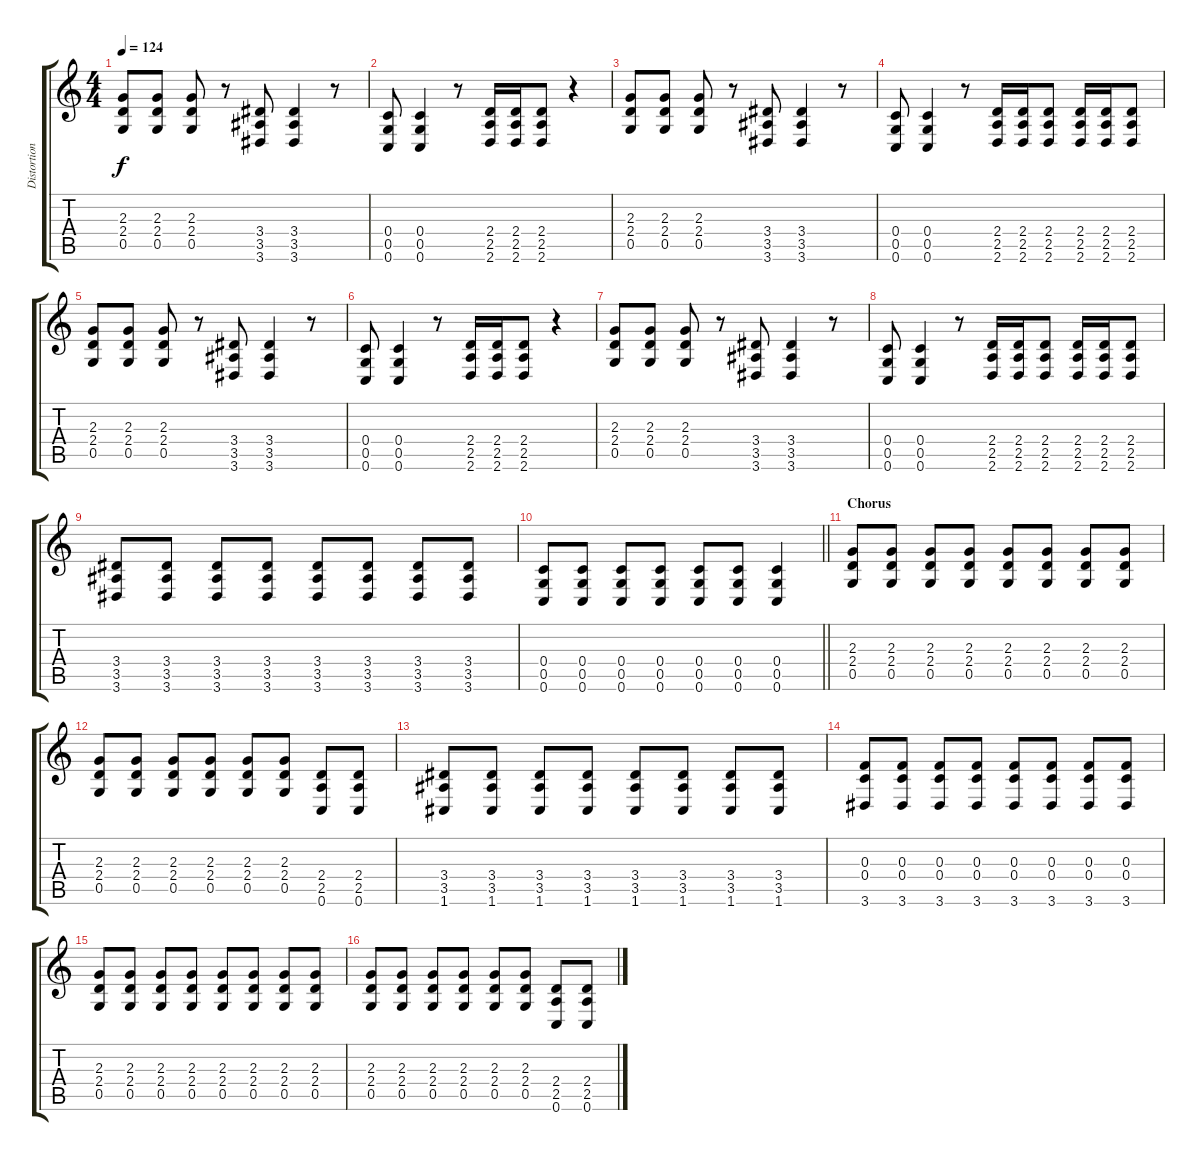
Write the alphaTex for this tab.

\track ("Distortion Guitar" "Distortion") {instrument distortionguitar}
\staff {score tabs}
\tuning (D4 A3 F3 C3 G2 C2) {hide}
\ts (4 4)
\tempo 124
\clef g2
\ks c
(2.3 2.4 0.5).8{dy f} (2.3 2.4 0.5).8 (2.3 2.4 0.5).8 r.8 (3.4 3.5 3.6).8 (3.4 3.5 3.6).4 r.8 |
(0.4 0.5 0.6).8 (0.4 0.5 0.6).4 r.8 (2.4 2.5 2.6).16 (2.4 2.5 2.6).16 (2.4 2.5 2.6).8 r.4 |
(2.3 2.4 0.5).8 (2.3 2.4 0.5).8 (2.3 2.4 0.5).8 r.8 (3.4 3.5 3.6).8 (3.4 3.5 3.6).4 r.8 |
(0.4 0.5 0.6).8 (0.4 0.5 0.6).4 r.8 (2.4 2.5 2.6).16 (2.4 2.5 2.6).16 (2.4 2.5 2.6).8 (2.4 2.5 2.6).16 (2.4 2.5 2.6).16 (2.4 2.5 2.6).8 |
(2.3 2.4 0.5).8 (2.3 2.4 0.5).8 (2.3 2.4 0.5).8 r.8 (3.4 3.5 3.6).8 (3.4 3.5 3.6).4 r.8 |
(0.4 0.5 0.6).8 (0.4 0.5 0.6).4 r.8 (2.4 2.5 2.6).16 (2.4 2.5 2.6).16 (2.4 2.5 2.6).8 r.4 |
(2.3 2.4 0.5).8 (2.3 2.4 0.5).8 (2.3 2.4 0.5).8 r.8 (3.4 3.5 3.6).8 (3.4 3.5 3.6).4 r.8 |
(0.4 0.5 0.6).8 (0.4 0.5 0.6).4 r.8 (2.4 2.5 2.6).16 (2.4 2.5 2.6).16 (2.4 2.5 2.6).8 (2.4 2.5 2.6).16 (2.4 2.5 2.6).16 (2.4 2.5 2.6).8 |
(3.4 3.5 3.6).8 (3.4 3.5 3.6).8 (3.4 3.5 3.6).8 (3.4 3.5 3.6).8 (3.4 3.5 3.6).8 (3.4 3.5 3.6).8 (3.4 3.5 3.6).8 (3.4 3.5 3.6).8 |
\barLineRight lightlight
(0.4 0.5 0.6).8 (0.4 0.5 0.6).8 (0.4 0.5 0.6).8 (0.4 0.5 0.6).8 (0.4 0.5 0.6).8 (0.4 0.5 0.6).8 (0.4 0.5 0.6).4 |
\section ("" "Chorus")
(2.3 2.4 0.5).8 (2.3 2.4 0.5).8 (2.3 2.4 0.5).8 (2.3 2.4 0.5).8 (2.3 2.4 0.5).8 (2.3 2.4 0.5).8 (2.3 2.4 0.5).8 (2.3 2.4 0.5).8 |
(2.3 2.4 0.5).8 (2.3 2.4 0.5).8 (2.3 2.4 0.5).8 (2.3 2.4 0.5).8 (2.3 2.4 0.5).8 (2.3 2.4 0.5).8 (2.4 2.5 0.6).8 (2.4 2.5 0.6).8 |
(3.4 3.5 1.6).8 (3.4 3.5 1.6).8 (3.4 3.5 1.6).8 (3.4 3.5 1.6).8 (3.4 3.5 1.6).8 (3.4 3.5 1.6).8 (3.4 3.5 1.6).8 (3.4 3.5 1.6).8 |
(0.3 0.4 3.6).8 (0.3 0.4 3.6).8 (0.3 0.4 3.6).8 (0.3 0.4 3.6).8 (0.3 0.4 3.6).8 (0.3 0.4 3.6).8 (0.3 0.4 3.6).8 (0.3 0.4 3.6).8 |
(2.3 2.4 0.5).8 (2.3 2.4 0.5).8 (2.3 2.4 0.5).8 (2.3 2.4 0.5).8 (2.3 2.4 0.5).8 (2.3 2.4 0.5).8 (2.3 2.4 0.5).8 (2.3 2.4 0.5).8 |
(2.3 2.4 0.5).8 (2.3 2.4 0.5).8 (2.3 2.4 0.5).8 (2.3 2.4 0.5).8 (2.3 2.4 0.5).8 (2.3 2.4 0.5).8 (2.4 2.5 0.6).8 (2.4 2.5 0.6).8
